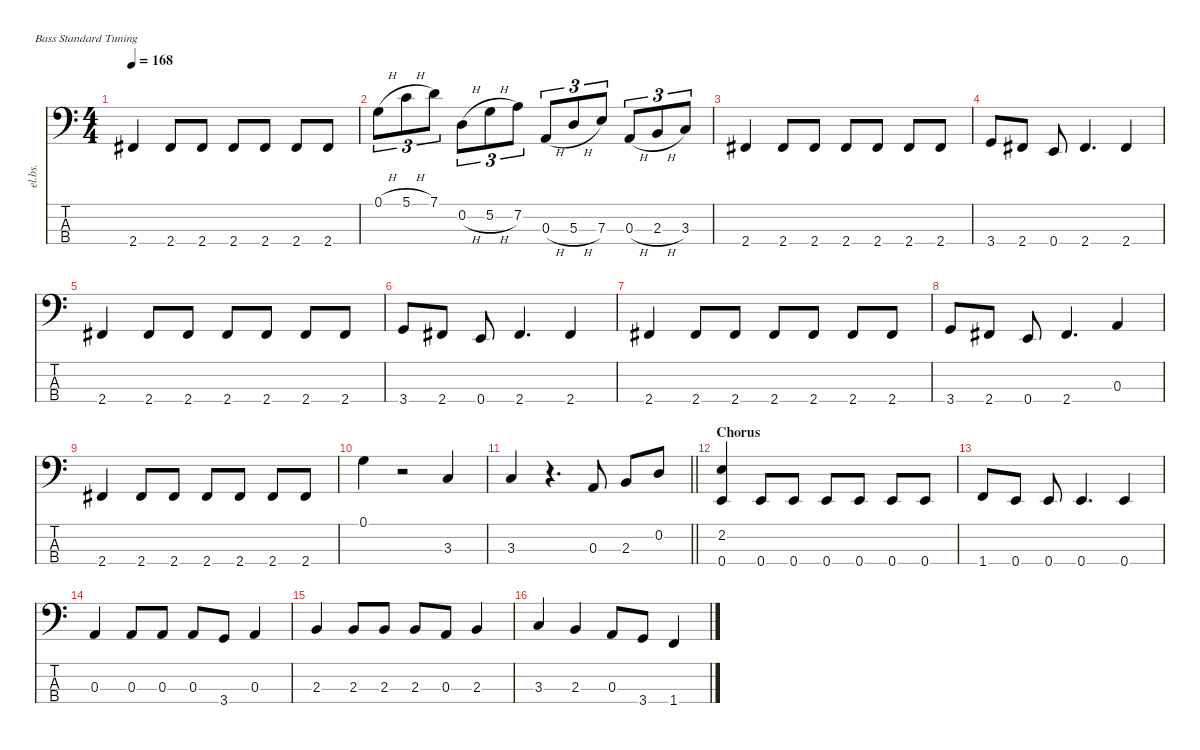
\defaultSystemsLayout 4
\hideDynamics
\bracketExtendMode nobrackets
\otherSystemsTrackNameOrientation horizontal
\track ("Bass" "el.bs.") {instrument electricbasspick}
\staff {score tabs}
\tuning (G2 D2 A1 E1)
\ts (4 4)
\tempo 168
\clef f4
\ks c
2.4{acc #}.4{dy fff} 2.4{acc #}.8 2.4{acc #}.8 2.4{acc #}.8 2.4{acc #}.8 2.4{acc #}.8 2.4{acc #}.8 |
0.1{h}.8{tu (3 2)} 5.1{h}.8{tu (3 2) dy f} 7.1.8{tu (3 2)} 0.2{h}.8{tu (3 2)} 5.2{h}.8{tu (3 2)} 7.2.8{tu (3 2)} 0.3{h}.8{tu (3 2)} 5.3{h}.8{tu (3 2)} 7.3.8{tu (3 2)} 0.3{h}.8{tu (3 2)} 2.3{h}.8{tu (3 2)} 3.3.8{tu (3 2)} |
2.4{acc #}.4{dy fff} 2.4{acc #}.8 2.4{acc #}.8 2.4{acc #}.8 2.4{acc #}.8 2.4{acc #}.8 2.4{acc #}.8 |
3.4.8 2.4{acc #}.8 0.4.8 2.4{acc #}.4{d dy f} 2.4{acc #}.4 |
2.4{acc #}.4{dy fff} 2.4{acc #}.8 2.4{acc #}.8 2.4{acc #}.8 2.4{acc #}.8 2.4{acc #}.8 2.4{acc #}.8 |
3.4.8 2.4{acc #}.8 0.4.8 2.4{acc #}.4{d dy f} 2.4{acc #}.4 |
2.4{acc #}.4{dy fff} 2.4{acc #}.8 2.4{acc #}.8 2.4{acc #}.8 2.4{acc #}.8 2.4{acc #}.8 2.4{acc #}.8 |
3.4.8 2.4{acc #}.8 0.4.8 2.4{acc #}.4{d dy f} 0.3.4{dy fff} |
2.4{acc #}.4 2.4{acc #}.8 2.4{acc #}.8 2.4{acc #}.8 2.4{acc #}.8 2.4{acc #}.8 2.4{acc #}.8 |
0.1.4 r.2 3.3.4 |
\barLineRight lightlight
3.3.4 r.4{d} 0.3.8 2.3.8 0.2.8 |
\section ("" "Chorus")
(2.2 0.4).4 0.4.8 0.4.8 0.4.8 0.4.8 0.4.8 0.4.8 |
1.4.8 0.4.8 0.4.8 0.4.4{d dy f} 0.4.4 |
0.3.4{dy fff} 0.3.8 0.3.8 0.3.8 3.4.8 0.3.4 |
2.3.4 2.3.8 2.3.8 2.3.8 0.3.8 2.3.4 |
3.3.4 2.3.4 0.3.8 3.4.8 1.4.4
